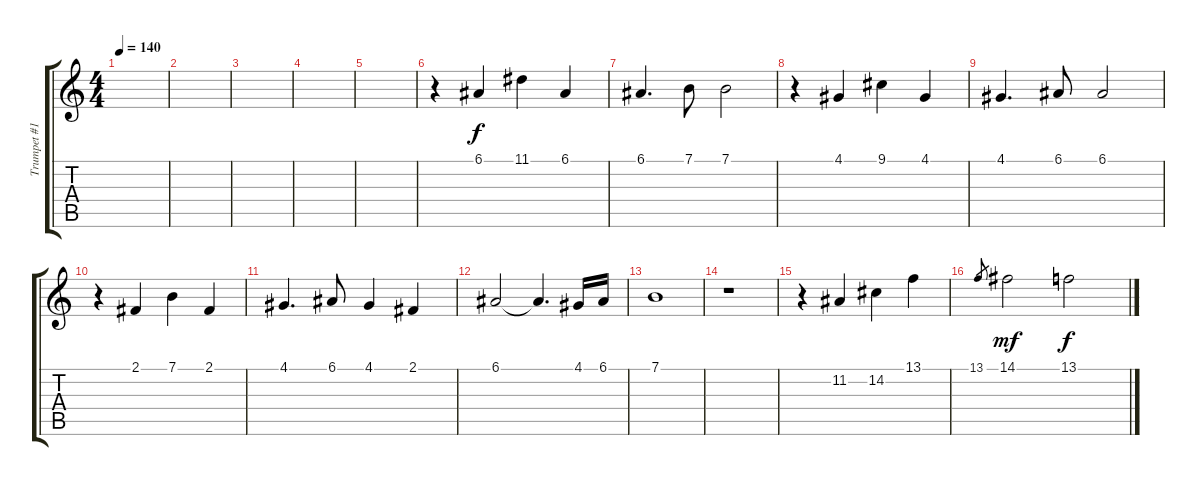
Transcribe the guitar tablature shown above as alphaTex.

\track ("Trumpet #1" "Trumpet #1") {instrument trumpet}
\staff {score tabs}
\tuning (E4 B3 G3 D3 A2 E2) {hide}
\ts (4 4)
\tempo 140
\clef g2
\ks c
|
|
|
|
|
r.4 6.1.4{dy f} 11.1.4 6.1.4 |
6.1.4{d} 7.1.8 7.1.2 |
r.4 4.1.4 9.1.4 4.1.4 |
4.1.4{d} 6.1.8 6.1.2 |
r.4 2.1.4 7.1.4 2.1.4 |
4.1.4{d} 6.1.8 4.1.4 2.1.4 |
6.1.2 6.1{t}.4{d} 4.1.16 6.1.16 |
7.1.1 |
r.1 |
r.4 11.2.4 14.2.4 13.1.4 |
13.1.8{gr} 14.1.2{dy mf} 13.1.2{dy f}
